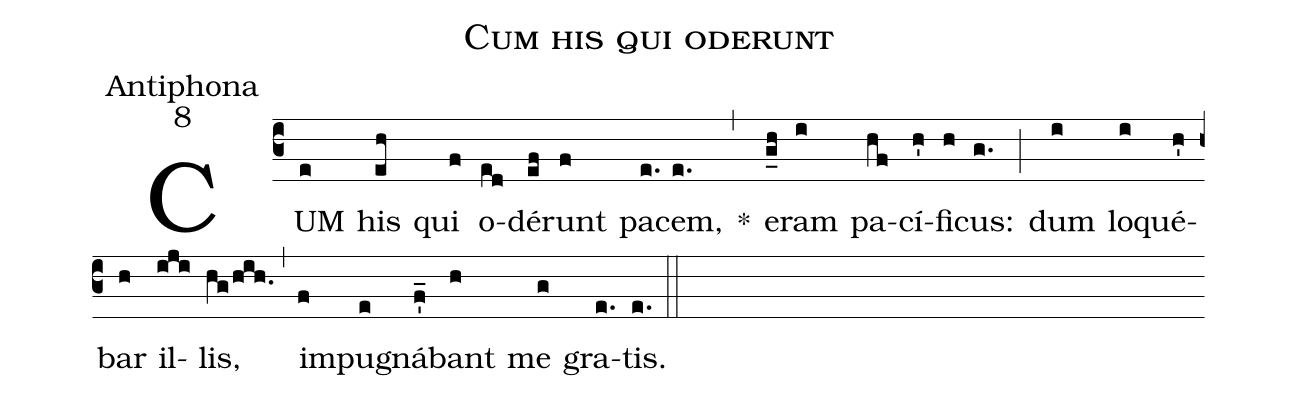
name:Cum his qui oderunt;
office-part:Antiphona;
mode:8;
%%
(c3) CUM(e) his(eh) qui(f) o(ed)dé(ef)runt(f) pa(e.)cem,(e.) *(,) e(g_h)ram(i) pa(hf)cí(h')fi(h)cus:(g.) (;) dum(i) lo(i)qué(h')bar(h) il(iji)lis,(hg/hih.) (,) im(f)pu(e)gná(f'_)bant(h) me(g) gra(e.)tis.(e.) (::)
